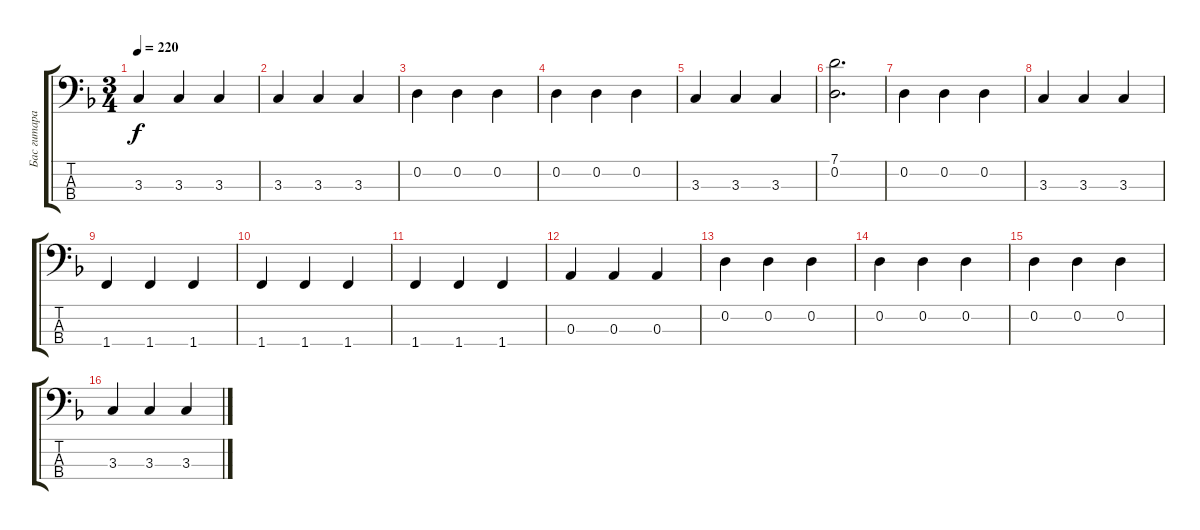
\track ("Бас гитара" "Бас гитара") {instrument electricbassfinger}
\staff {score tabs}
\tuning (G2 D2 A1 E1) {hide}
\ts (3 4)
\tempo 220
\clef f4
\ks f
3.3.4{dy f} 3.3.4 3.3.4 |
3.3.4 3.3.4 3.3.4 |
0.2.4 0.2.4 0.2.4 |
0.2.4 0.2.4 0.2.4 |
3.3.4 3.3.4 3.3.4 |
(7.1 0.2).2{d} |
0.2.4 0.2.4 0.2.4 |
3.3.4 3.3.4 3.3.4 |
1.4.4 1.4.4 1.4.4 |
1.4.4 1.4.4 1.4.4 |
1.4.4 1.4.4 1.4.4 |
0.3.4 0.3.4 0.3.4 |
0.2.4 0.2.4 0.2.4 |
0.2.4 0.2.4 0.2.4 |
0.2.4 0.2.4 0.2.4 |
3.3.4 3.3.4 3.3.4
